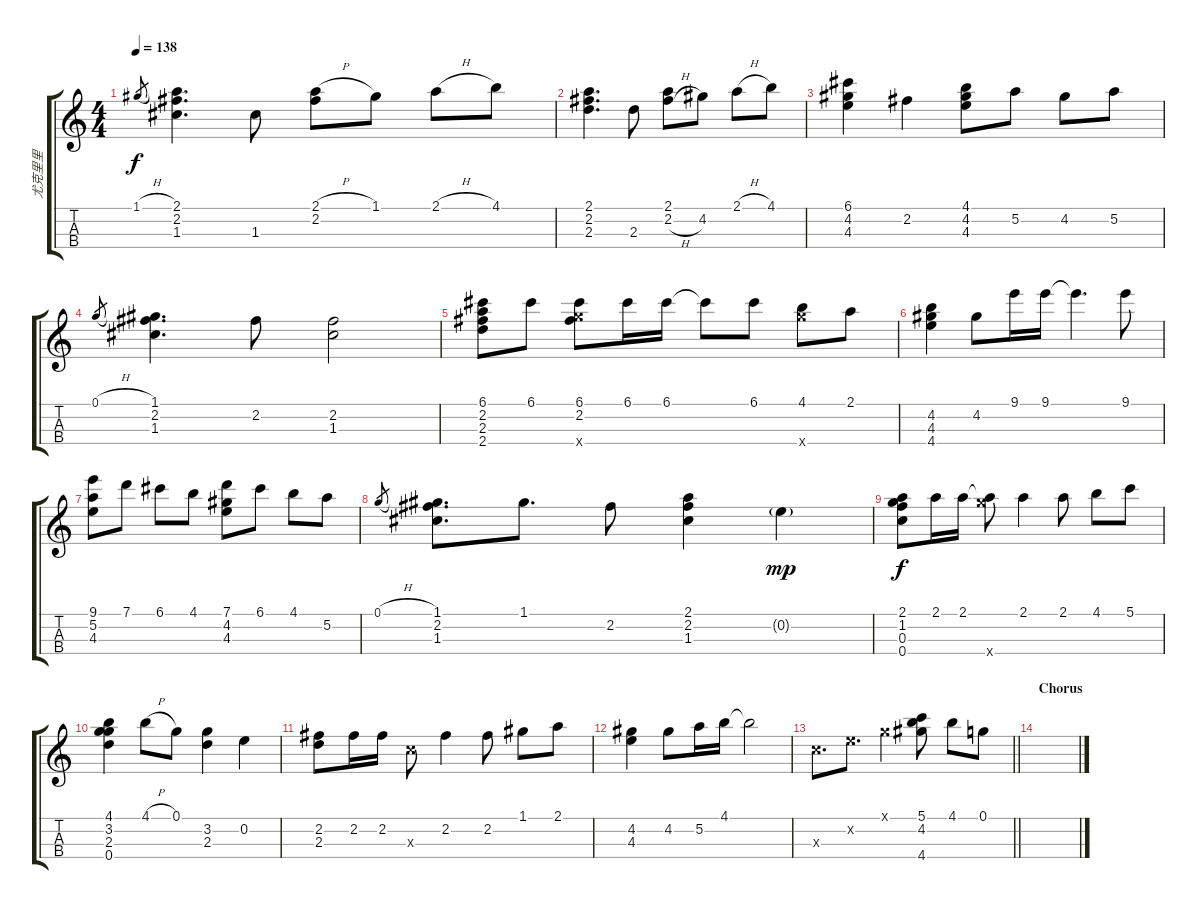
\track ("尤克里里" "尤克里里") {instrument acousticguitarnylon}
\staff {score tabs}
\tuning (G4 E4 C4 G4) {hide}
\ts (4 4)
\tempo 138
\clef g2
\ks c
1.1{h}.8{gr dy f} (2.1 2.2 1.3).4{d} 1.3.8 (2.1{h} 2.2).8 1.1.8 2.1{h}.8 4.1.8 |
(2.1 2.2 2.3).4{d} 2.3.8 (2.1 2.2{h}).8 4.2.8 2.1{h}.8 4.1.8 |
(6.1 4.2 4.3).4 2.2.4 (4.1 4.2 4.3).8 5.2.8 4.2.8 5.2.8 |
0.1{h}.8{gr} (1.1 2.2 1.3).4{d} 2.2.8 (2.2 1.3).2 |
(6.1 2.2 2.3 2.4).8 6.1.8 (6.1 2.2 0.4{x}).8 6.1.16 6.1.16 6.1{t}.8 6.1.8 (4.1 0.4{x}).8 2.1.8 |
(4.2 4.3 4.4).4 4.2.8 9.1.16 9.1.16 9.1{t}.4{d} 9.1.8 |
(9.1 5.2 4.3).8 7.1.8 6.1.8 4.1.8 (7.1 4.2 4.3).8 6.1.8 4.1.8 5.2.8 |
0.1{h}.8{gr} (1.1 2.2 1.3).8{d} 1.1.8{d} 2.2.8 (2.1 2.2 1.3).4 0.2{g}.4{dy mp} |
(2.1 1.2 0.3 0.4).8{dy f} 2.1.16 2.1.16 (2.1{t} 0.4{x}).8 2.1.4 2.1.8 4.1.8 5.1.8 |
(4.1 3.2 2.3 0.4).4 4.1{h}.8 0.1.8 (3.2 2.3).4 0.2.4 |
(2.2 2.3).8 2.2.16 2.2.16 0.3{x}.8 2.2.4 2.2.8 1.1.8 2.1.8 |
(4.2 4.3).4 4.2.8 5.2.16 4.1.16 4.1{t}.2 |
\barLineRight lightlight
0.3{x}.8{d} 0.2{x}.8{d} 0.1{x}.4 (5.1 4.2 4.4).8 4.1.8 0.1.8 |
\section ("" "Chorus")
